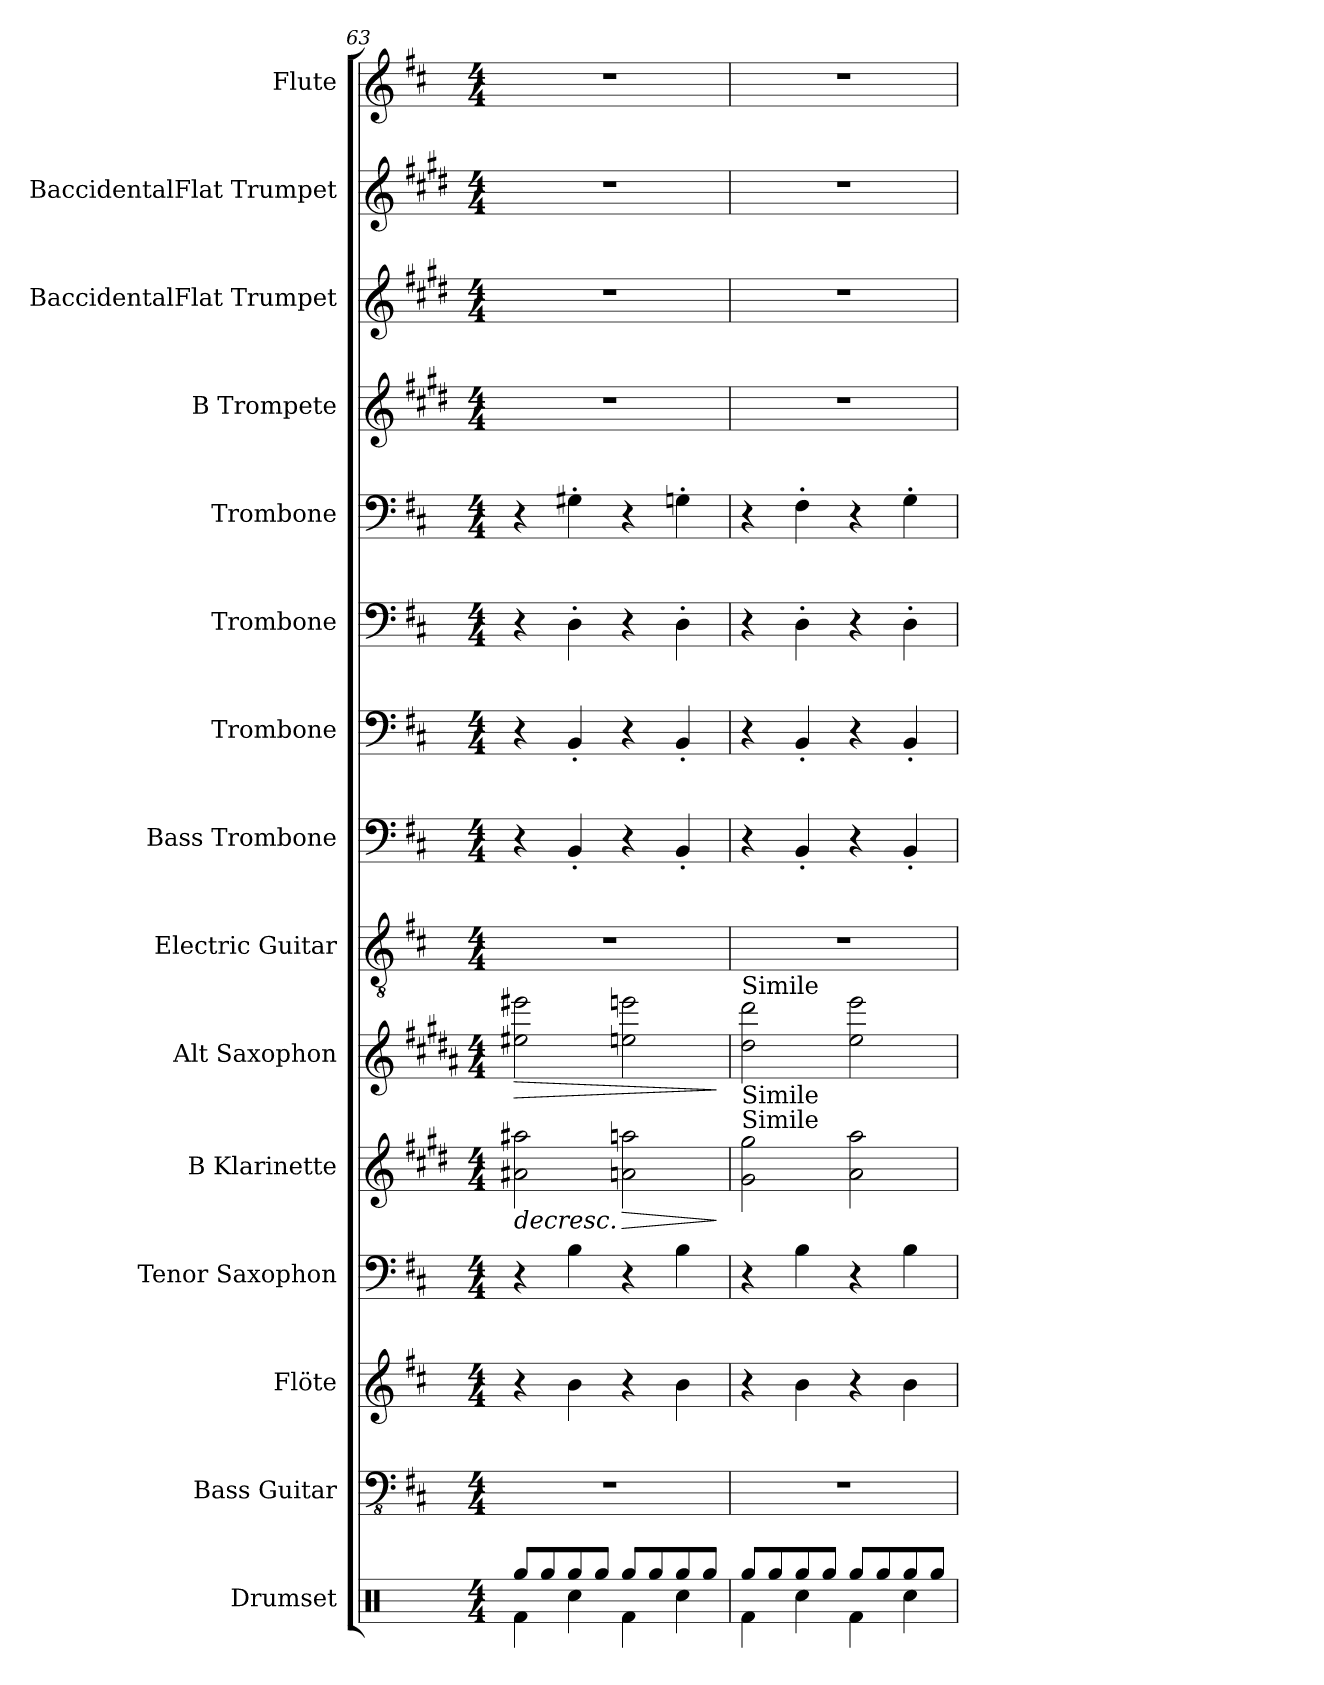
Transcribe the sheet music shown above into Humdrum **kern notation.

**kern	**kern	**kern	**kern	**kern	**dynam	**kern	**dynam	**kern	**kern	**kern	**kern	**kern	**kern	**kern	**kern	**kern
*part15	*part14	*part13	*part12	*part11	*part11	*part10	*part10	*part9	*part8	*part7	*part6	*part5	*part4	*part3	*part2	*part1
*staff15	*staff14	*staff13	*staff12	*staff11	*staff11	*staff10	*staff10	*staff9	*staff8	*staff7	*staff6	*staff5	*staff4	*staff3	*staff2	*staff1
*I"Drumset	*I"Bass Guitar	*I"Flöte	*I"Tenor Saxophon	*I"B Klarinette	*	*I"Alt Saxophon	*	*I"Electric Guitar	*I"Bass Trombone	*I"Trombone	*I"Trombone	*I"Trombone	*I"B Trompete	*I"BaccidentalFlat Trumpet	*I"BaccidentalFlat Trumpet	*I"Flute
*I'Drs.	*I'B. Guit.	*I'Fl.	*I'T. Sax.	*I'B Kl.	*	*I'A. Sax.	*	*I'El. Guit.	*I'B. Trb.	*I'Trb.	*I'Trb.	*I'Trb.	*I'B Tpt.	*I'BaccidentalFlat Tpt.	*I'BaccidentalFlat Tpt.	*I'Fl.
*clefX	*clefFv4	*clefG2	*clefF4	*clefG2	*	*clefG2	*	*clefGv2	*clefF4	*clefF4	*clefF4	*clefF4	*clefG2	*clefG2	*clefG2	*clefG2
*	*	*	*ITrd8c14	*ITrd1c2	*	*ITrd5c9	*	*	*	*	*	*	*ITrd1c2	*ITrd1c2	*ITrd1c2	*
*k[]	*k[f#c#]	*k[f#c#]	*k[f#c#]	*k[f#c#]	*	*k[f#c#]	*	*k[f#c#]	*k[f#c#]	*k[f#c#]	*k[f#c#]	*k[f#c#]	*k[f#c#]	*k[f#c#]	*k[f#c#]	*k[f#c#]
*M4/4	*M4/4	*M4/4	*M4/4	*M4/4	*	*M4/4	*	*M4/4	*M4/4	*M4/4	*M4/4	*M4/4	*M4/4	*M4/4	*M4/4	*M4/4
=63	=63	=63	=63	=63	=63	=63	=63	=63	=63	=63	=63	=63	=63	=63	=63	=63
*^	*	*	*	*	*	*	*	*	*	*	*	*	*	*	*	*
!	!	!	!	!	!	!LO:HP:b	!	!LO:HP:b	!	!	!	!	!	!	!	!	!
8Rgg/L	4Rf\	1r	4r	4r	2g#X\ 2gg#X\	>	2g#X\ 2gg#X\	>	1r	4r	4r	4r	4r	1r	1r	1r	1r
8Rgg/	.	.	.	.	.	.	.	.	.	.	.	.	.	.	.	.	.
8Rgg/	4Rcc\	.	4b\	4BB\	.	.	.	.	.	4BB'/	4BB'/	4D'\	4G#X'\	.	.	.	.
8Rgg/J	.	.	.	.	.	.	.	.	.	.	.	.	.	.	.	.	.
!	!	!	!	!	!	!LO:HP:b	!	!	!	!	!	!	!	!	!	!	!
8Rgg/L	4Rf\	.	4r	4r	2gn\ 2ggn\	>	2gn\ 2ggn\	.	.	4r	4r	4r	4r	.	.	.	.
8Rgg/	.	.	.	.	.	.	.	.	.	.	.	.	.	.	.	.	.
8Rgg/	4Rcc\	.	4b\	4BB\	.	.	.	.	.	4BB'/	4BB'/	4D'\	4Gn'\	.	.	.	.
8Rgg/J	.	.	.	.	.	.	.	.	.	.	.	.	.	.	.	.	.
*v	*v	*	*	*	*	*	*	*	*	*	*	*	*	*	*	*	*
.	.	.	.	.	] ]	.	]	.	.	.	.	.	.	.	.	.
!!LO:PB:g=z
=64	=64	=64	=64	=64	=64	=64	=64	=64	=64	=64	=64	=64	=64	=64	=64	=64
*^	*	*	*	*	*	*	*	*	*	*	*	*	*	*	*	*
!	!	!	!	!	!	!	!LO:TX:a:t=Simile	!	!	!	!	!	!	!	!	!	!
!	!	!	!	!	!LO:TX:a:t=Simile	!	!	!	!	!	!	!	!	!	!	!	!
!	!	!	!	!	!LO:TX:a:t=Simile	!	!	!	!	!	!	!	!	!	!	!	!
8Rgg/L	4Rf\	1r	4r	4r	2f#\ 2ff#\	.	2f#\ 2ff#\	.	1r	4r	4r	4r	4r	1r	1r	1r	1r
8Rgg/	.	.	.	.	.	.	.	.	.	.	.	.	.	.	.	.	.
8Rgg/	4Rcc\	.	4b\	4BB\	.	.	.	.	.	4BB'/	4BB'/	4D'\	4F#'\	.	.	.	.
8Rgg/J	.	.	.	.	.	.	.	.	.	.	.	.	.	.	.	.	.
8Rgg/L	4Rf\	.	4r	4r	2g\ 2gg\	.	2g\ 2gg\	.	.	4r	4r	4r	4r	.	.	.	.
8Rgg/	.	.	.	.	.	.	.	.	.	.	.	.	.	.	.	.	.
8Rgg/	4Rcc\	.	4b\	4BB\	.	.	.	.	.	4BB'/	4BB'/	4D'\	4G'\	.	.	.	.
8Rgg/J	.	.	.	.	.	.	.	.	.	.	.	.	.	.	.	.	.
*v	*v	*	*	*	*	*	*	*	*	*	*	*	*	*	*	*	*
=	=	=	=	=	=	=	=	=	=	=	=	=	=	=	=	=
*-	*-	*-	*-	*-	*-	*-	*-	*-	*-	*-	*-	*-	*-	*-	*-	*-
